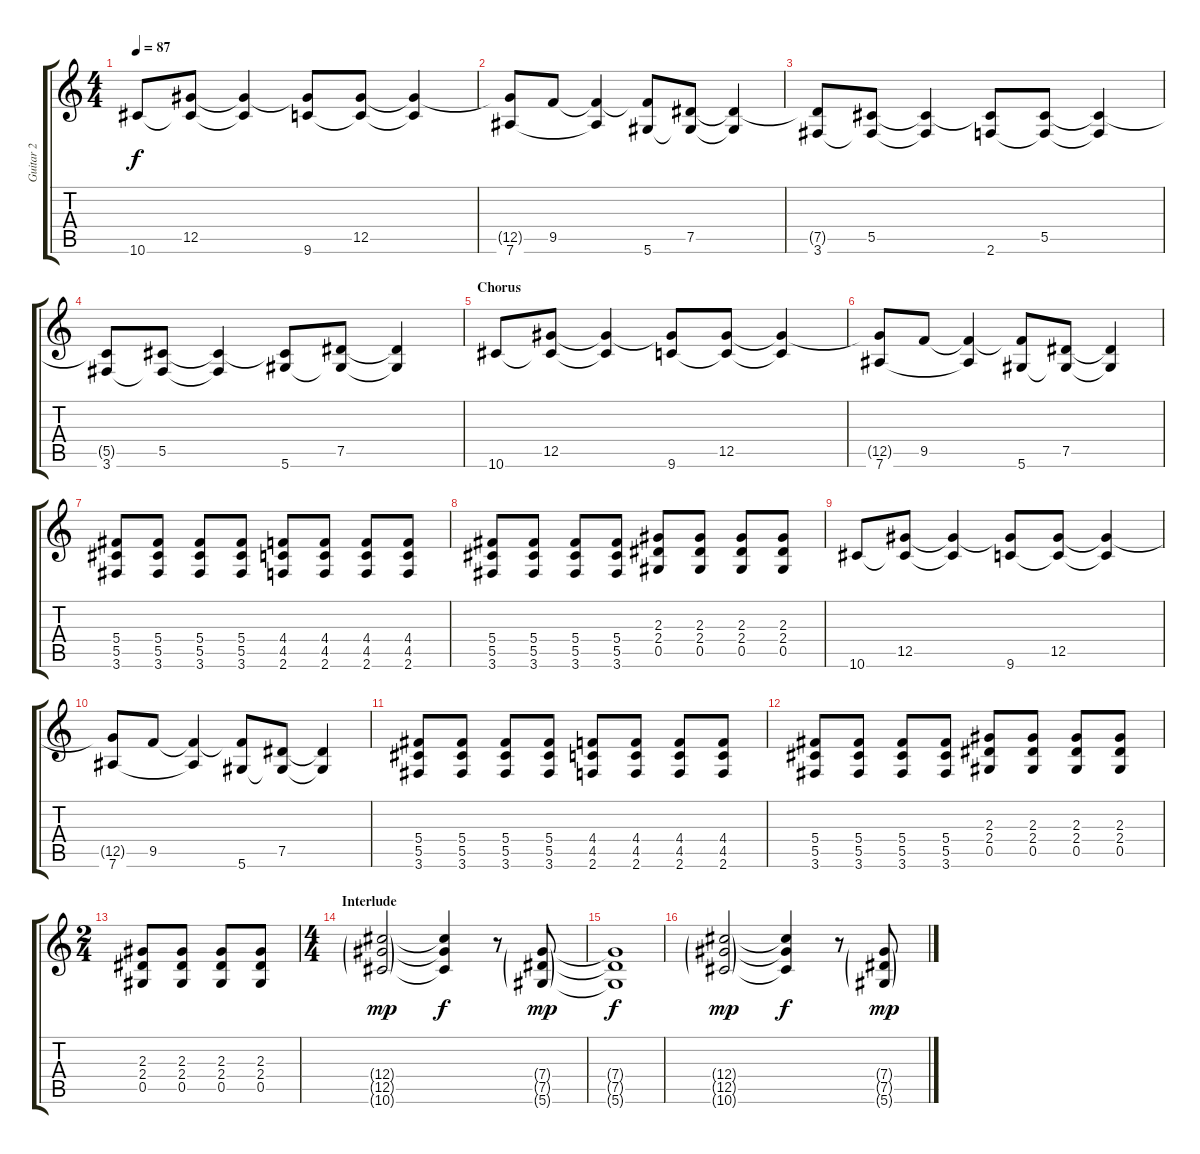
\track ("Guitar 2" "Guitar 2") {instrument electricguitarjazz}
\staff {score tabs}
\tuning (Eb4 Bb3 Gb3 Db3 Ab2 Eb2) {hide}
\ts (4 4)
\tempo 87
\clef g2
\ks c
10.6.8{dy f} (12.5 10.6{t}).8 (12.5{t} 10.6{t}).4 (12.5{t} 9.6).8 (12.5 9.6{t}).8 (12.5{t} 9.6{t}).4 |
(12.5{t} 7.6).8 9.5.8 (9.5{t} 7.6{t}).4 (9.5{t} 5.6).8 (7.5 5.6{t}).8 (7.5{t} 5.6{t}).4 |
(7.5{t} 3.6).8 (5.5 3.6{t}).8 (5.5{t} 3.6{t}).4 (5.5{t} 2.6).8 (5.5 2.6{t}).8 (5.5{t} 2.6{t}).4 |
(5.5{t} 3.6).8 (5.5 3.6{t}).8 (5.5{t} 3.6{t}).4 (5.5{t} 5.6).8 (7.5 5.6{t}).8 (7.5{t} 5.6{t}).4 |
\section ("" "Chorus")
10.6.8 (12.5 10.6{t}).8 (12.5{t} 10.6{t}).4 (12.5{t} 9.6).8 (12.5 9.6{t}).8 (12.5{t} 9.6{t}).4 |
(12.5{t} 7.6).8 9.5.8 (9.5{t} 7.6{t}).4 (9.5{t} 5.6).8 (7.5 5.6{t}).8 (7.5{t} 5.6{t}).4 |
(5.4 5.5 3.6).8 (5.4 5.5 3.6).8 (5.4 5.5 3.6).8 (5.4 5.5 3.6).8 (4.4 4.5 2.6).8 (4.4 4.5 2.6).8 (4.4 4.5 2.6).8 (4.4 4.5 2.6).8 |
(5.4 5.5 3.6).8 (5.4 5.5 3.6).8 (5.4 5.5 3.6).8 (5.4 5.5 3.6).8 (2.3 2.4 0.5).8 (2.3 2.4 0.5).8 (2.3 2.4 0.5).8 (2.3 2.4 0.5).8 |
10.6.8 (12.5 10.6{t}).8 (12.5{t} 10.6{t}).4 (12.5{t} 9.6).8 (12.5 9.6{t}).8 (12.5{t} 9.6{t}).4 |
(12.5{t} 7.6).8 9.5.8 (9.5{t} 7.6{t}).4 (9.5{t} 5.6).8 (7.5 5.6{t}).8 (7.5{t} 5.6{t}).4 |
(5.4 5.5 3.6).8 (5.4 5.5 3.6).8 (5.4 5.5 3.6).8 (5.4 5.5 3.6).8 (4.4 4.5 2.6).8 (4.4 4.5 2.6).8 (4.4 4.5 2.6).8 (4.4 4.5 2.6).8 |
(5.4 5.5 3.6).8 (5.4 5.5 3.6).8 (5.4 5.5 3.6).8 (5.4 5.5 3.6).8 (2.3 2.4 0.5).8 (2.3 2.4 0.5).8 (2.3 2.4 0.5).8 (2.3 2.4 0.5).8 |
\ts (2 4)
(2.3 2.4 0.5).8 (2.3 2.4 0.5).8 (2.3 2.4 0.5).8 (2.3 2.4 0.5).8 |
\ts (4 4)
\section ("" "Interlude")
(12.4{g} 12.5{g} 10.6{g}).2{dy mp} (12.4{t} 12.5{t} 10.6{t}).4{dy f} r.8 (7.4{g} 7.5{g} 5.6{g}).8{dy mp} |
(7.4{t} 7.5{t} 5.6{t}).1{dy f} |
(12.4{g} 12.5{g} 10.6{g}).2{dy mp} (12.4{t} 12.5{t} 10.6{t}).4{dy f} r.8 (7.4{g} 7.5{g} 5.6{g}).8{dy mp}
